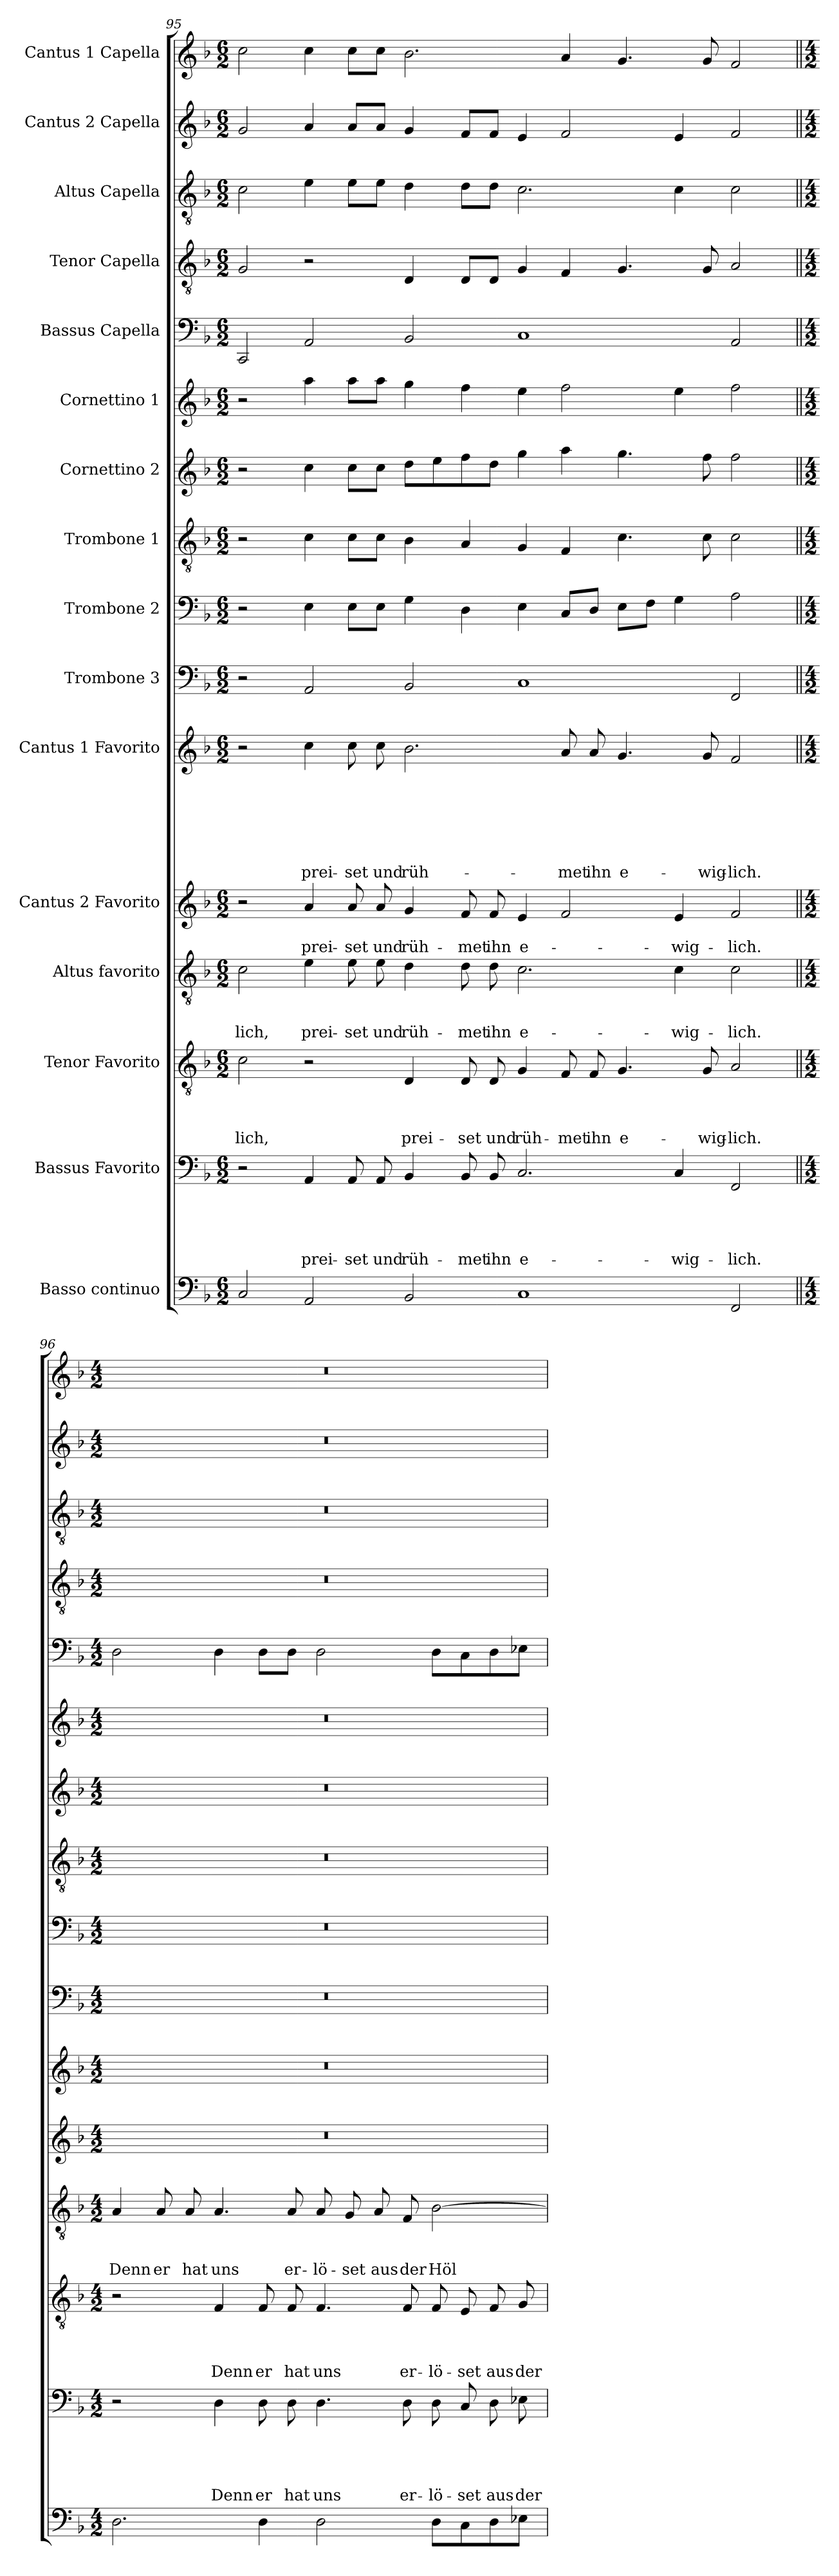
**kern	**kern	**text	**text	**text	**text	**text	**kern	**text	**text	**text	**text	**kern	**text	**text	**text	**kern	**text	**text	**kern	**text	**text	**text	**text	**text	**text	**text	**kern	**kern	**kern	**kern	**kern	**kern	**kern	**kern	**kern	**kern
*part16	*part15	*part15	*part15	*part15	*part15	*part15	*part14	*part14	*part14	*part14	*part14	*part13	*part13	*part13	*part13	*part12	*part12	*part12	*part11	*part11	*part11	*part11	*part11	*part11	*part11	*part11	*part10	*part9	*part8	*part7	*part6	*part5	*part4	*part3	*part2	*part1
*staff16	*staff15	*staff15	*staff15	*staff15	*staff15	*staff15	*staff14	*staff14	*staff14	*staff14	*staff14	*staff13	*staff13	*staff13	*staff13	*staff12	*staff12	*staff12	*staff11	*staff11	*staff11	*staff11	*staff11	*staff11	*staff11	*staff11	*staff10	*staff9	*staff8	*staff7	*staff6	*staff5	*staff4	*staff3	*staff2	*staff1
*I"Basso continuo	*I"Bassus Favorito	*	*	*	*	*	*I"Tenor Favorito	*	*	*	*	*I"Altus favorito	*	*	*	*I"Cantus 2 Favorito	*	*	*I"Cantus 1 Favorito	*	*	*	*	*	*	*	*I"Trombone 3	*I"Trombone 2	*I"Trombone 1	*I"Cornettino 2	*I"Cornettino 1	*I"Bassus Capella	*I"Tenor Capella	*I"Altus Capella	*I"Cantus 2 Capella	*I"Cantus 1 Capella
!!LO:PB:g=z
*clefF4	*clefF4	*	*	*	*	*	*clefGv2	*	*	*	*	*clefGv2	*	*	*	*clefG2	*	*	*clefG2	*	*	*	*	*	*	*	*clefF4	*clefF4	*clefGv2	*clefG2	*clefG2	*clefF4	*clefGv2	*clefGv2	*clefG2	*clefG2
*k[b-]	*k[b-]	*	*	*	*	*	*k[b-]	*	*	*	*	*k[b-]	*	*	*	*k[b-]	*	*	*k[b-]	*	*	*	*	*	*	*	*k[b-]	*k[b-]	*k[b-]	*k[b-]	*k[b-]	*k[b-]	*k[b-]	*k[b-]	*k[b-]	*k[b-]
*F:	*F:	*	*	*	*	*	*F:	*	*	*	*	*F:	*	*	*	*F:	*	*	*F:	*	*	*	*	*	*	*	*F:	*F:	*F:	*F:	*F:	*F:	*F:	*F:	*F:	*F:
*M6/2	*M6/2	*	*	*	*	*	*M6/2	*	*	*	*	*M6/2	*	*	*	*M6/2	*	*	*M6/2	*	*	*	*	*	*	*	*M6/2	*M6/2	*M6/2	*M6/2	*M6/2	*M6/2	*M6/2	*M6/2	*M6/2	*M6/2
=95	=95	=95	=95	=95	=95	=95	=95	=95	=95	=95	=95	=95	=95	=95	=95	=95	=95	=95	=95	=95	=95	=95	=95	=95	=95	=95	=95	=95	=95	=95	=95	=95	=95	=95	=95	=95
!	!	!	!	!	!	!	!	!	!	!	!LO:LY:b	!	!	!	!LO:LY:b	!	!	!	!	!	!	!	!	!	!	!	!	!	!	!	!	!	!	!	!	!
2C/	2r	.	.	.	.	.	2c\	.	.	.	-lich,	2c\	.	.	-lich,	2r	.	.	2r	.	.	.	.	.	.	.	2r	2r	2r	2r	2r	2CC/	2G/	2c\	2g/	2cc\
!	!	!	!	!	!	!LO:LY:b	!	!	!	!	!	!	!	!	!LO:LY:b	!	!	!LO:LY:b	!	!	!	!	!	!	!	!LO:LY:b	!	!	!	!	!	!	!	!	!	!
2AA/	4AA/	.	.	.	.	prei-	2r	.	.	.	.	4e\	.	.	prei-	4a/	.	prei-	4cc\	.	.	.	.	.	.	prei-	2AA/	4E\	4c\	4cc\	4aa\	2AA/	2r	4e\	4a/	4cc\
!	!	!	!	!	!	!LO:LY:b	!	!	!	!	!	!	!	!	!LO:LY:b	!	!	!LO:LY:b	!	!	!	!	!	!	!	!LO:LY:b	!	!	!	!	!	!	!	!	!	!
.	8AA/	.	.	.	.	-set	.	.	.	.	.	8e\	.	.	-set	8a/	.	-set	8cc\	.	.	.	.	.	.	-set	.	8E\L	8c\L	8cc\L	8aa\L	.	.	8e\L	8a/L	8cc\L
!	!	!	!	!	!	!LO:LY:b	!	!	!	!	!	!	!	!	!LO:LY:b	!	!	!LO:LY:b	!	!	!	!	!	!	!	!LO:LY:b	!	!	!	!	!	!	!	!	!	!
.	8AA/	.	.	.	.	und	.	.	.	.	.	8e\	.	.	und	8a/	.	und	8cc\	.	.	.	.	.	.	und	.	8E\J	8c\J	8cc\J	8aa\J	.	.	8e\J	8a/J	8cc\J
!	!	!	!	!	!	!LO:LY:b	!	!	!	!	!LO:LY:b	!	!	!	!LO:LY:b	!	!	!LO:LY:b	!	!	!	!	!	!	!	!LO:LY:b	!	!	!	!	!	!	!	!	!	!
2BB-/	4BB-/	.	.	.	.	rüh-	4D/	.	.	.	prei-	4d\	.	.	rüh-	4g/	.	rüh-	2.b-\	.	.	.	.	.	.	rüh-	2BB-/	4G\	4B-\	8dd\L	4gg\	2BB-/	4D/	4d\	4g/	2.b-\
.	.	.	.	.	.	.	.	.	.	.	.	.	.	.	.	.	.	.	.	.	.	.	.	.	.	.	.	.	.	8ee\	.	.	.	.	.	.
!	!	!	!	!	!	!LO:LY:b	!	!	!	!	!LO:LY:b	!	!	!	!LO:LY:b	!	!	!LO:LY:b	!	!	!	!	!	!	!	!	!	!	!	!	!	!	!	!	!	!
.	8BB-/	.	.	.	.	-met	8D/	.	.	.	-set	8d\	.	.	-met	8f/	.	-met	.	.	.	.	.	.	.	.	.	4D\	4A/	8ff\	4ff\	.	8D/L	8d\L	8f/L	.
!	!	!	!	!	!	!LO:LY:b	!	!	!	!	!LO:LY:b	!	!	!	!LO:LY:b	!	!	!LO:LY:b	!	!	!	!	!	!	!	!	!	!	!	!	!	!	!	!	!	!
.	8BB-/	.	.	.	.	ihn	8D/	.	.	.	und	8d\	.	.	ihn	8f/	.	ihn	.	.	.	.	.	.	.	.	.	.	.	8dd\J	.	.	8D/J	8d\J	8f/J	.
!	!	!	!	!	!	!LO:LY:b	!	!	!	!	!LO:LY:b	!	!	!	!LO:LY:b	!	!	!LO:LY:b	!	!	!	!	!	!	!	!	!	!	!	!	!	!	!	!	!	!
1C	2.C/	.	.	.	.	e-	4G/	.	.	.	rüh-	2.c\	.	.	e-	4e/	.	e-	.	.	.	.	.	.	.	.	1C	4E\	4G/	4gg\	4ee\	1C	4G/	2.c\	4e/	.
!	!	!	!	!	!	!	!	!	!	!	!LO:LY:b	!	!	!	!	!	!	!	!	!	!	!	!	!	!	!LO:LY:b	!	!	!	!	!	!	!	!	!	!
.	.	.	.	.	.	.	8F/	.	.	.	-met	.	.	.	.	2f/	.	.	8a/	.	.	.	.	.	.	-met	.	8C/L	4F/	4aa\	2ff\	.	4F/	.	2f/	4a/
!	!	!	!	!	!	!	!	!	!	!	!LO:LY:b	!	!	!	!	!	!	!	!	!	!	!	!	!	!	!LO:LY:b	!	!	!	!	!	!	!	!	!	!
.	.	.	.	.	.	.	8F/	.	.	.	ihn	.	.	.	.	.	.	.	8a/	.	.	.	.	.	.	ihn	.	8D/J	.	.	.	.	.	.	.	.
!	!	!	!	!	!	!	!	!	!	!	!LO:LY:b	!	!	!	!	!	!	!	!	!	!	!	!	!	!	!LO:LY:b	!	!	!	!	!	!	!	!	!	!
.	.	.	.	.	.	.	4.G/	.	.	.	e-	.	.	.	.	.	.	.	4.g/	.	.	.	.	.	.	e-	.	8E\L	4.c\	4.gg\	.	.	4.G/	.	.	4.g/
.	.	.	.	.	.	.	.	.	.	.	.	.	.	.	.	.	.	.	.	.	.	.	.	.	.	.	.	8F\J	.	.	.	.	.	.	.	.
!	!	!	!	!	!	!LO:LY:b	!	!	!	!	!	!	!	!	!LO:LY:b	!	!	!LO:LY:b	!	!	!	!	!	!	!	!	!	!	!	!	!	!	!	!	!	!
.	4C/	.	.	.	.	-wig-	.	.	.	.	.	4c\	.	.	-wig-	4e/	.	-wig-	.	.	.	.	.	.	.	.	.	4G\	.	.	4ee\	.	.	4c\	4e/	.
!	!	!	!	!	!	!	!	!	!	!	!LO:LY:b	!	!	!	!	!	!	!	!	!	!	!	!	!	!	!LO:LY:b	!	!	!	!	!	!	!	!	!	!
.	.	.	.	.	.	.	8G/	.	.	.	-wig-	.	.	.	.	.	.	.	8g/	.	.	.	.	.	.	-wig-	.	.	8c\	8ff\	.	.	8G/	.	.	8g/
!	!	!	!	!	!	!LO:LY:b	!	!	!	!	!LO:LY:b	!	!	!	!LO:LY:b	!	!	!LO:LY:b	!	!	!	!	!	!	!	!LO:LY:b	!	!	!	!	!	!	!	!	!	!
2FF/	2FF/	.	.	.	.	-lich.	2A/	.	.	.	-lich.	2c\	.	.	-lich.	2f/	.	-lich.	2f/	.	.	.	.	.	.	-lich.	2FF/	2A\	2c\	2ff\	2ff\	2AA/	2A/	2c\	2f/	2f/
=96||	=96||	=96||	=96||	=96||	=96||	=96||	=96||	=96||	=96||	=96||	=96||	=96||	=96||	=96||	=96||	=96||	=96||	=96||	=96||	=96||	=96||	=96||	=96||	=96||	=96||	=96||	=96||	=96||	=96||	=96||	=96||	=96||	=96||	=96||	=96||	=96||
*M4/2	*M4/2	*	*	*	*	*	*M4/2	*	*	*	*	*M4/2	*	*	*	*M4/2	*	*	*M4/2	*	*	*	*	*	*	*	*M4/2	*M4/2	*M4/2	*M4/2	*M4/2	*M4/2	*M4/2	*M4/2	*M4/2	*M4/2
!	!	!	!	!	!	!	!	!	!	!	!	!	!	!	!LO:LY:b	!	!	!	!	!	!	!	!	!	!	!	!	!	!	!	!	!	!	!	!	!
2.D\	2r	.	.	.	.	.	2r	.	.	.	.	4A/	.	.	Denn	0r	.	.	0r	.	.	.	.	.	.	.	0r	0r	0r	0r	0r	2D\	0r	0r	0r	0r
!	!	!	!	!	!	!	!	!	!	!	!	!	!	!	!LO:LY:b	!	!	!	!	!	!	!	!	!	!	!	!	!	!	!	!	!	!	!	!	!
.	.	.	.	.	.	.	.	.	.	.	.	8A/	.	.	er	.	.	.	.	.	.	.	.	.	.	.	.	.	.	.	.	.	.	.	.	.
!	!	!	!	!	!	!	!	!	!	!	!	!	!	!	!LO:LY:b	!	!	!	!	!	!	!	!	!	!	!	!	!	!	!	!	!	!	!	!	!
.	.	.	.	.	.	.	.	.	.	.	.	8A/	.	.	hat	.	.	.	.	.	.	.	.	.	.	.	.	.	.	.	.	.	.	.	.	.
!	!	!	!	!	!	!LO:LY:b	!	!	!	!	!LO:LY:b	!	!	!	!LO:LY:b	!	!	!	!	!	!	!	!	!	!	!	!	!	!	!	!	!	!	!	!	!
.	4D\	.	.	.	.	Denn	4F/	.	.	.	Denn	4.A/	.	.	uns	.	.	.	.	.	.	.	.	.	.	.	.	.	.	.	.	4D\	.	.	.	.
!	!	!	!	!	!	!LO:LY:b	!	!	!	!	!LO:LY:b	!	!	!	!	!	!	!	!	!	!	!	!	!	!	!	!	!	!	!	!	!	!	!	!	!
4D\	8D\	.	.	.	.	er	8F/	.	.	.	er	.	.	.	.	.	.	.	.	.	.	.	.	.	.	.	.	.	.	.	.	8D\L	.	.	.	.
!	!	!	!	!	!	!LO:LY:b	!	!	!	!	!LO:LY:b	!	!	!	!LO:LY:b	!	!	!	!	!	!	!	!	!	!	!	!	!	!	!	!	!	!	!	!	!
.	8D\	.	.	.	.	hat	8F/	.	.	.	hat	8A/	.	.	er-	.	.	.	.	.	.	.	.	.	.	.	.	.	.	.	.	8D\J	.	.	.	.
!	!	!	!	!	!	!LO:LY:b	!	!	!	!	!LO:LY:b	!	!	!	!LO:LY:b	!	!	!	!	!	!	!	!	!	!	!	!	!	!	!	!	!	!	!	!	!
2D\	4.D\	.	.	.	.	uns	4.F/	.	.	.	uns	8A/	.	.	-lö-	.	.	.	.	.	.	.	.	.	.	.	.	.	.	.	.	2D\	.	.	.	.
!	!	!	!	!	!	!	!	!	!	!	!	!	!	!	!LO:LY:b	!	!	!	!	!	!	!	!	!	!	!	!	!	!	!	!	!	!	!	!	!
.	.	.	.	.	.	.	.	.	.	.	.	8G/	.	.	-set	.	.	.	.	.	.	.	.	.	.	.	.	.	.	.	.	.	.	.	.	.
!	!	!	!	!	!	!	!	!	!	!	!	!	!	!	!LO:LY:b	!	!	!	!	!	!	!	!	!	!	!	!	!	!	!	!	!	!	!	!	!
.	.	.	.	.	.	.	.	.	.	.	.	8A/	.	.	aus	.	.	.	.	.	.	.	.	.	.	.	.	.	.	.	.	.	.	.	.	.
!	!	!	!	!	!	!LO:LY:b	!	!	!	!	!LO:LY:b	!	!	!	!LO:LY:b	!	!	!	!	!	!	!	!	!	!	!	!	!	!	!	!	!	!	!	!	!
.	8D\	.	.	.	.	er-	8F/	.	.	.	er-	8F/	.	.	der	.	.	.	.	.	.	.	.	.	.	.	.	.	.	.	.	.	.	.	.	.
!	!	!	!	!	!	!LO:LY:b	!	!	!	!	!LO:LY:b	!	!	!	!LO:LY:b	!	!	!	!	!	!	!	!	!	!	!	!	!	!	!	!	!	!	!	!	!
8D\L	8D\	.	.	.	.	-lö-	8F/	.	.	.	-lö-	[2B-\	.	.	Höl-	.	.	.	.	.	.	.	.	.	.	.	.	.	.	.	.	8D\L	.	.	.	.
!	!	!	!	!	!	!LO:LY:b	!	!	!	!	!LO:LY:b	!	!	!	!	!	!	!	!	!	!	!	!	!	!	!	!	!	!	!	!	!	!	!	!	!
8C\	8C/	.	.	.	.	-set	8E/	.	.	.	-set	.	.	.	.	.	.	.	.	.	.	.	.	.	.	.	.	.	.	.	.	8C\	.	.	.	.
!	!	!	!	!	!	!LO:LY:b	!	!	!	!	!LO:LY:b	!	!	!	!	!	!	!	!	!	!	!	!	!	!	!	!	!	!	!	!	!	!	!	!	!
8D\	8D\	.	.	.	.	aus	8F/	.	.	.	aus	.	.	.	.	.	.	.	.	.	.	.	.	.	.	.	.	.	.	.	.	8D\	.	.	.	.
!	!	!	!	!	!	!LO:LY:b	!	!	!	!	!LO:LY:b	!	!	!	!	!	!	!	!	!	!	!	!	!	!	!	!	!	!	!	!	!	!	!	!	!
8E-X\J	8E-X\	.	.	.	.	der	8G/	.	.	.	der	.	.	.	.	.	.	.	.	.	.	.	.	.	.	.	.	.	.	.	.	8E-X\J	.	.	.	.
=	=	=	=	=	=	=	=	=	=	=	=	=	=	=	=	=	=	=	=	=	=	=	=	=	=	=	=	=	=	=	=	=	=	=	=	=
*-	*-	*-	*-	*-	*-	*-	*-	*-	*-	*-	*-	*-	*-	*-	*-	*-	*-	*-	*-	*-	*-	*-	*-	*-	*-	*-	*-	*-	*-	*-	*-	*-	*-	*-	*-	*-
